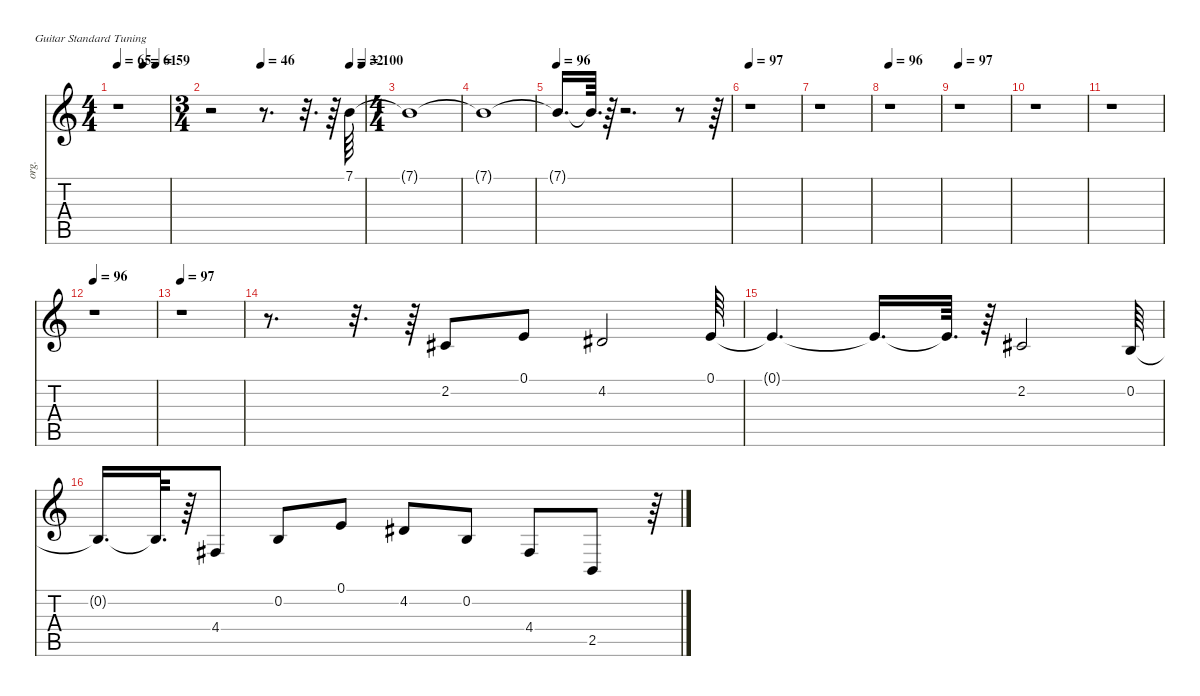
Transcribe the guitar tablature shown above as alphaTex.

\defaultSystemsLayout 4
\hideDynamics
\bracketExtendMode nobrackets
\otherSystemsTrackNameOrientation horizontal
\track ("Track 13" "org.") {instrument rockorgan}
\staff {score tabs}
\tuning (E4 B3 G3 D3 A2 E2)
\ts (4 4)
\tempo 65
\tempo (61 0.5)
\tempo (59 0.75)
\clef g2
\ks c
r.1{dy f beam Down} |
\ts (3 4)
\beaming (8 2 2 2 2)
\tempo (46 0.328767)
\tempo (32 0.90411)
\tempo (100 0.986301)
r.2{instrument altosax beam Down} r.8{d beam Down} r.32{d beam Down} r.64{beam Down} 7.1.64{dy mf beam Down} |
\ts (4 4)
\beaming (8 2 2 2 2)
7.1{t}.1{dy f beam Down} |
7.1{t}.1{beam Down} |
\tempo 96
7.1{t}.16{d beam Up} 7.1{t}.64{d beam Up} r.64{beam Up} r.2{d beam Up} r.8{beam Up} r.64{beam Up} |
\tempo 97
r.1{beam Down} |
r.1{beam Down} |
\tempo 96
r.1{beam Down} |
\tempo 97
r.1{beam Down} |
r.1{beam Down} |
r.1{beam Down} |
\tempo 96
r.1{beam Down} |
\tempo 97
r.1{beam Down} |
r.8{d instrument frenchhorn beam Down} r.32{d beam Down} r.64{beam Down} 2.2{acc #}.8{dy mf beam Up} 0.1.8{beam Up} 4.2{acc #}.2{beam Up} 0.1.64{dy mp beam Up} |
0.1{t}.4{d dy f beam Up} 0.1{t}.16{d beam Up} 0.1{t}.64{d beam Up} r.64{beam Up} 2.2{acc #}.2{dy mp beam Up} 0.2.64{dy mf beam Up} |
0.2{t}.16{d dy f beam Up} 0.2{t}.64{d beam Up} r.64{beam Up} 4.4{acc #}.8{dy mf beam Up} 0.2.8{beam Up} 0.1.8{dy f beam Up} 4.2{acc #}.8{beam Up} 0.2.8{beam Up} 4.4{acc #}.8{beam Up} 2.5.8{dy mf beam Up} r.64{beam Up}
